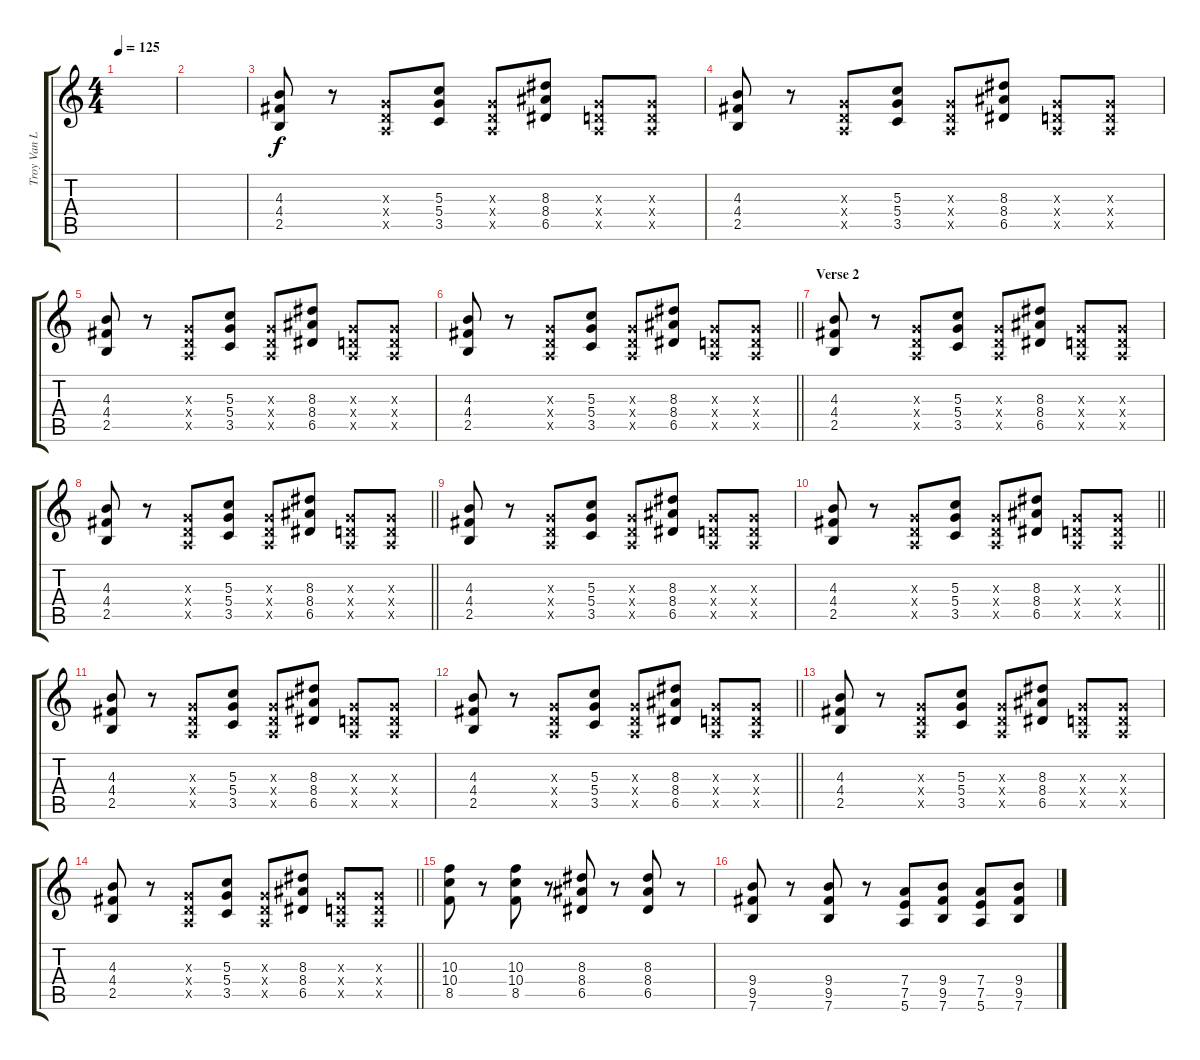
\track ("Troy Van Leeuwen" "Troy Van L") {instrument distortionguitar}
\staff {score tabs}
\tuning (E4 B3 G3 D3 A2 E2) {hide}
\ts (4 4)
\tempo 125
\clef g2
\ks c
|
|
(4.3 4.4 2.5).8 r.8 (0.3{x} 0.4{x} 0.5{x}).8 (5.3 5.4 3.5).8 (0.3{x} 0.4{x} 0.5{x}).8 (8.3 8.4 6.5).8 (0.3{x} 0.4{x} 0.5{x}).8 (0.3{x} 0.4{x} 0.5{x}).8 |
(4.3 4.4 2.5).8 r.8 (0.3{x} 0.4{x} 0.5{x}).8 (5.3 5.4 3.5).8 (0.3{x} 0.4{x} 0.5{x}).8 (8.3 8.4 6.5).8 (0.3{x} 0.4{x} 0.5{x}).8 (0.3{x} 0.4{x} 0.5{x}).8 |
(4.3 4.4 2.5).8 r.8 (0.3{x} 0.4{x} 0.5{x}).8 (5.3 5.4 3.5).8 (0.3{x} 0.4{x} 0.5{x}).8 (8.3 8.4 6.5).8 (0.3{x} 0.4{x} 0.5{x}).8 (0.3{x} 0.4{x} 0.5{x}).8 |
\barLineRight lightlight
(4.3 4.4 2.5).8 r.8 (0.3{x} 0.4{x} 0.5{x}).8 (5.3 5.4 3.5).8 (0.3{x} 0.4{x} 0.5{x}).8 (8.3 8.4 6.5).8 (0.3{x} 0.4{x} 0.5{x}).8 (0.3{x} 0.4{x} 0.5{x}).8 |
\section ("" "Verse 2")
(4.3 4.4 2.5).8 r.8 (0.3{x} 0.4{x} 0.5{x}).8 (5.3 5.4 3.5).8 (0.3{x} 0.4{x} 0.5{x}).8 (8.3 8.4 6.5).8 (0.3{x} 0.4{x} 0.5{x}).8 (0.3{x} 0.4{x} 0.5{x}).8 |
\barLineRight lightlight
(4.3 4.4 2.5).8 r.8 (0.3{x} 0.4{x} 0.5{x}).8 (5.3 5.4 3.5).8 (0.3{x} 0.4{x} 0.5{x}).8 (8.3 8.4 6.5).8 (0.3{x} 0.4{x} 0.5{x}).8 (0.3{x} 0.4{x} 0.5{x}).8 |
(4.3 4.4 2.5).8 r.8 (0.3{x} 0.4{x} 0.5{x}).8 (5.3 5.4 3.5).8 (0.3{x} 0.4{x} 0.5{x}).8 (8.3 8.4 6.5).8 (0.3{x} 0.4{x} 0.5{x}).8 (0.3{x} 0.4{x} 0.5{x}).8 |
\barLineRight lightlight
(4.3 4.4 2.5).8 r.8 (0.3{x} 0.4{x} 0.5{x}).8 (5.3 5.4 3.5).8 (0.3{x} 0.4{x} 0.5{x}).8 (8.3 8.4 6.5).8 (0.3{x} 0.4{x} 0.5{x}).8 (0.3{x} 0.4{x} 0.5{x}).8 |
(4.3 4.4 2.5).8 r.8 (0.3{x} 0.4{x} 0.5{x}).8 (5.3 5.4 3.5).8 (0.3{x} 0.4{x} 0.5{x}).8 (8.3 8.4 6.5).8 (0.3{x} 0.4{x} 0.5{x}).8 (0.3{x} 0.4{x} 0.5{x}).8 |
\barLineRight lightlight
(4.3 4.4 2.5).8 r.8 (0.3{x} 0.4{x} 0.5{x}).8 (5.3 5.4 3.5).8 (0.3{x} 0.4{x} 0.5{x}).8 (8.3 8.4 6.5).8 (0.3{x} 0.4{x} 0.5{x}).8 (0.3{x} 0.4{x} 0.5{x}).8 |
(4.3 4.4 2.5).8 r.8 (0.3{x} 0.4{x} 0.5{x}).8 (5.3 5.4 3.5).8 (0.3{x} 0.4{x} 0.5{x}).8 (8.3 8.4 6.5).8 (0.3{x} 0.4{x} 0.5{x}).8 (0.3{x} 0.4{x} 0.5{x}).8 |
\barLineRight lightlight
(4.3 4.4 2.5).8 r.8 (0.3{x} 0.4{x} 0.5{x}).8 (5.3 5.4 3.5).8 (0.3{x} 0.4{x} 0.5{x}).8 (8.3 8.4 6.5).8 (0.3{x} 0.4{x} 0.5{x}).8 (0.3{x} 0.4{x} 0.5{x}).8 |
(10.3 10.4 8.5).8 r.8 (10.3 10.4 8.5).8 r.8 (8.3 8.4 6.5).8 r.8 (8.3 8.4 6.5).8 r.8 |
(9.4 9.5 7.6).8 r.8 (9.4 9.5 7.6).8 r.8 (7.4 7.5 5.6).8 (9.4 9.5 7.6).8 (7.4 7.5 5.6).8 (9.4 9.5 7.6).8
